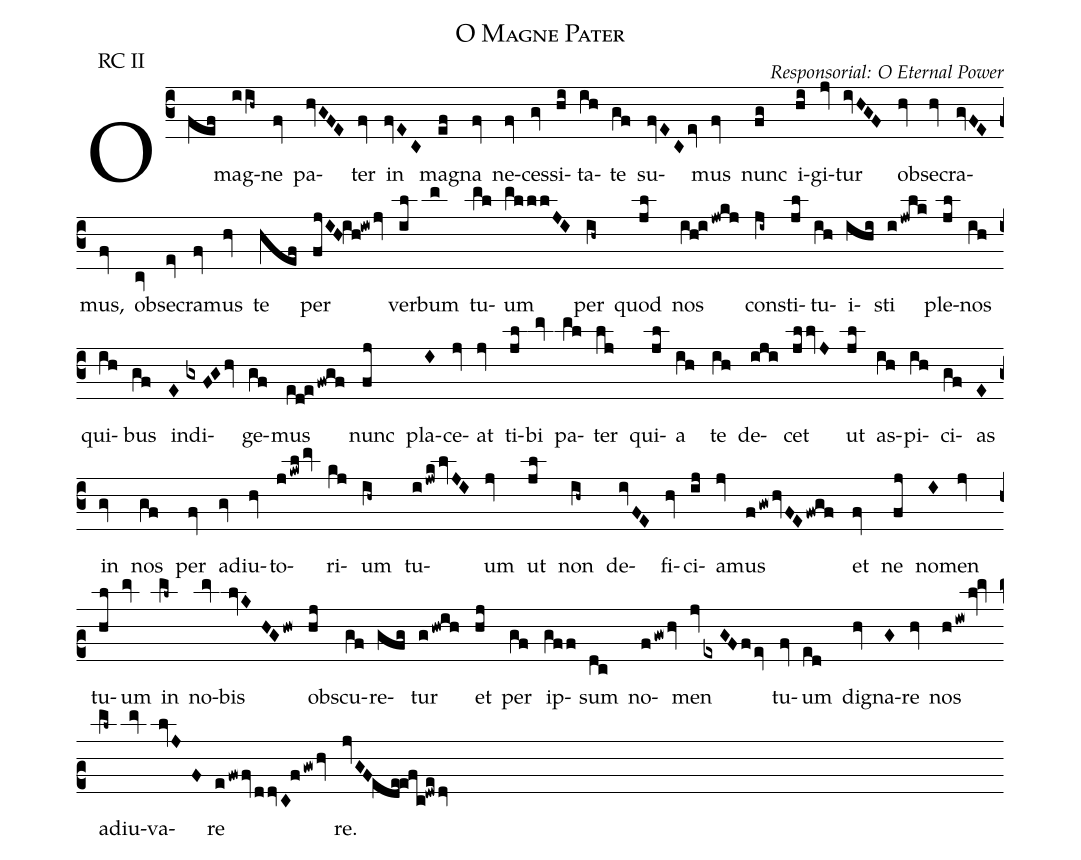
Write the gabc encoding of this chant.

name: O Magne Pater;
commentary: Responsorial: O Eternal Power;
annotation: RC II;
%%
(c3)O(fef) mag(iih~)ne(fv) pa(hvGFE)ter(fv) in(fvEC) mag(ef)na(fv) ne(fv)ces(gv)si(hi)ta(ih)te(gf) su(fvECev)mus(fv) nunc(fg) i(hi)gi(jv)tur(ivHGF) ob(hv)se(hv)cra(gvFE)mus,(fv) ob(cv)se(ev)cra(fv)mus(hv) te(hef) per(fjIH!ih!iwjv) ver(il)bum(m) tu(ml)um(mlllJI) per(ih~) 	quod(jl) nos(ih!ijwkj) con(ji~)sti(jl)tu(ih)i(ihi)sti(ijwlk) ple(jl)nos(ih) qui(ih)bus(gf) in(E)di(gxFGhv)ge(gf)mus(ed!efwgf) nunc(fj) pla(I)ce(jv)at(jv) ti(jl)bi(mv) pa(ml)ter(lj) qui(jl)a(ih) te(ih) de(iji)cet(jllvJ) ut(jl) as(ih)pi(ih)ci(gf)as(E) in(gv) nos(gf) per(fv) a(gv)diu(hv)to(jkwlmv)ri(kj)um(ih~) tu(ijwklvJI)um(jv) ut(jl) non(ih~) de(ivFE)fi(hv)ci(ij)a(jv)mus(fgwhvFEfwgf) et(fv) ne(fj) no(I)men(jv) (c2)tu(hl)um(mv) in(ml~) no(mv)bis(lvKHGhw) ob(hj)scu(gf)re(gfg)tur(ghwih) et(hj) per(gf) ip(gff)sum(dc) no(fgwhv)men(jvexGFfev) tu(fv)um(ed) dig(hv)na(G)re(hv) nos(hiwlv!mv) a(ml~)diu(mv)va(lvJF)re(efwfvddvC!fgwhv) re.(jvGF!ede!efc!dwedv)
